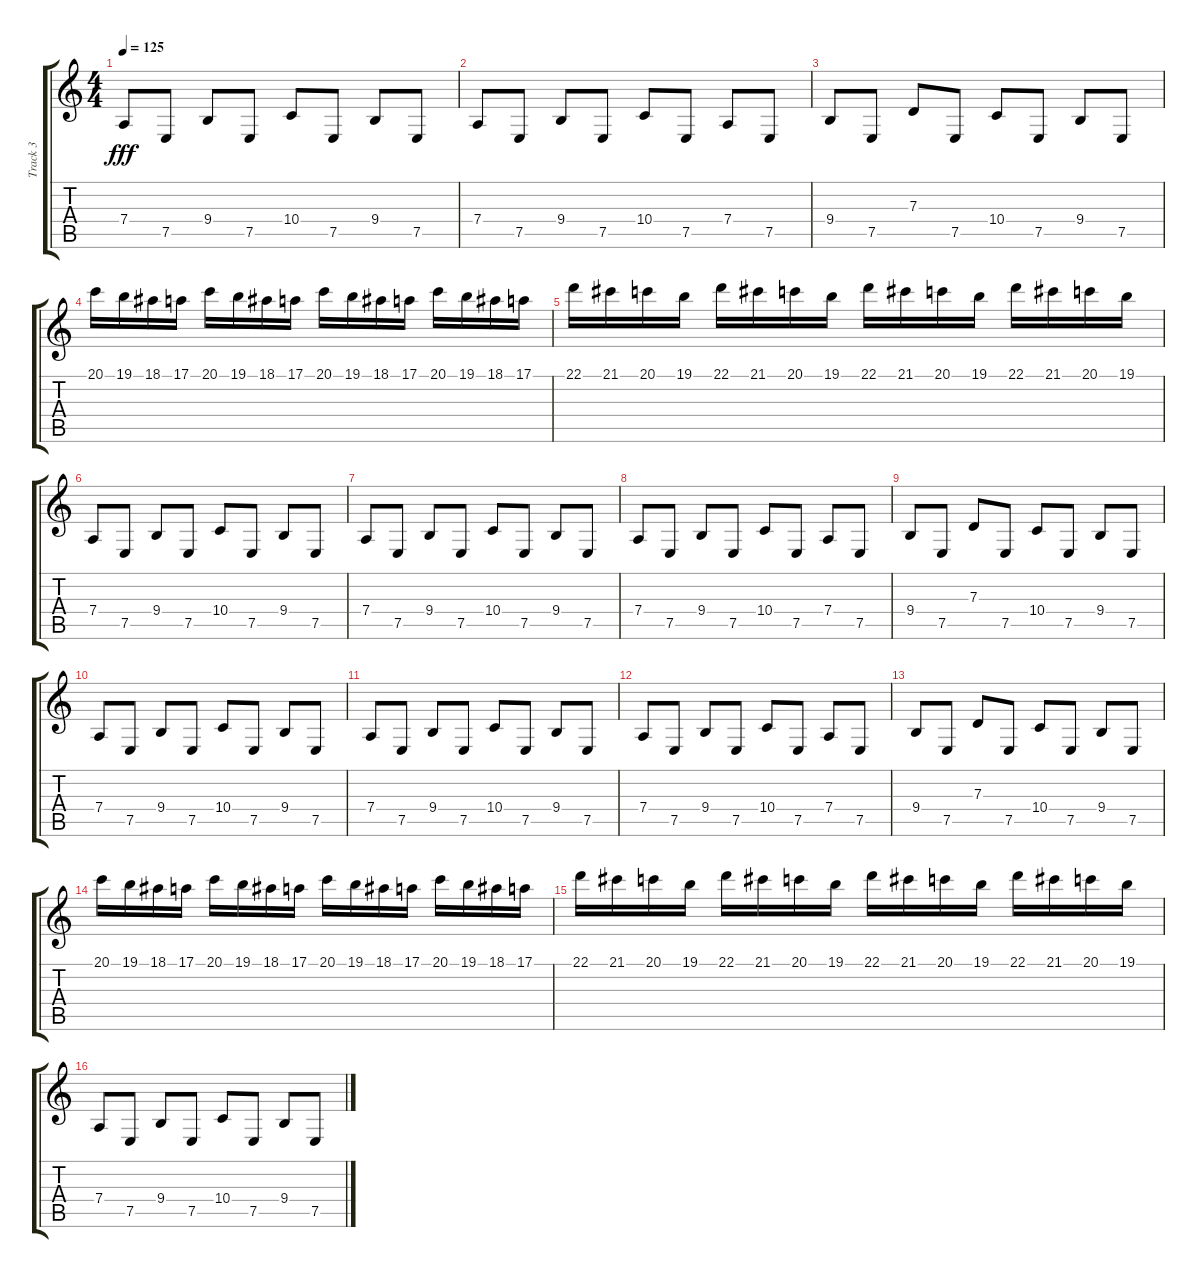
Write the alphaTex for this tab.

\track ("Track 3" "Track 3") {instrument harpsichord}
\staff {score tabs}
\tuning (E4 B3 G3 D3 A2 E2) {hide}
\ts (4 4)
\tempo 125
\clef g2
\ks c
7.4.8{dy fff} 7.5.8 9.4.8 7.5.8 10.4.8 7.5.8 9.4.8 7.5.8 |
7.4.8 7.5.8 9.4.8 7.5.8 10.4.8 7.5.8 7.4.8 7.5.8 |
9.4.8 7.5.8 7.3.8 7.5.8 10.4.8 7.5.8 9.4.8 7.5.8 |
20.1.16 19.1.16 18.1.16 17.1.16 20.1.16 19.1.16 18.1.16 17.1.16 20.1.16 19.1.16 18.1.16 17.1.16 20.1.16 19.1.16 18.1.16 17.1.16 |
22.1.16 21.1.16 20.1.16 19.1.16 22.1.16 21.1.16 20.1.16 19.1.16 22.1.16 21.1.16 20.1.16 19.1.16 22.1.16 21.1.16 20.1.16 19.1.16 |
7.4.8 7.5.8 9.4.8 7.5.8 10.4.8 7.5.8 9.4.8 7.5.8 |
7.4.8 7.5.8 9.4.8 7.5.8 10.4.8 7.5.8 9.4.8 7.5.8 |
7.4.8 7.5.8 9.4.8 7.5.8 10.4.8 7.5.8 7.4.8 7.5.8 |
9.4.8 7.5.8 7.3.8 7.5.8 10.4.8 7.5.8 9.4.8 7.5.8 |
7.4.8 7.5.8 9.4.8 7.5.8 10.4.8 7.5.8 9.4.8 7.5.8 |
7.4.8 7.5.8 9.4.8 7.5.8 10.4.8 7.5.8 9.4.8 7.5.8 |
7.4.8 7.5.8 9.4.8 7.5.8 10.4.8 7.5.8 7.4.8 7.5.8 |
9.4.8 7.5.8 7.3.8 7.5.8 10.4.8 7.5.8 9.4.8 7.5.8 |
20.1.16 19.1.16 18.1.16 17.1.16 20.1.16 19.1.16 18.1.16 17.1.16 20.1.16 19.1.16 18.1.16 17.1.16 20.1.16 19.1.16 18.1.16 17.1.16 |
22.1.16 21.1.16 20.1.16 19.1.16 22.1.16 21.1.16 20.1.16 19.1.16 22.1.16 21.1.16 20.1.16 19.1.16 22.1.16 21.1.16 20.1.16 19.1.16 |
7.4.8 7.5.8 9.4.8 7.5.8 10.4.8 7.5.8 9.4.8 7.5.8
